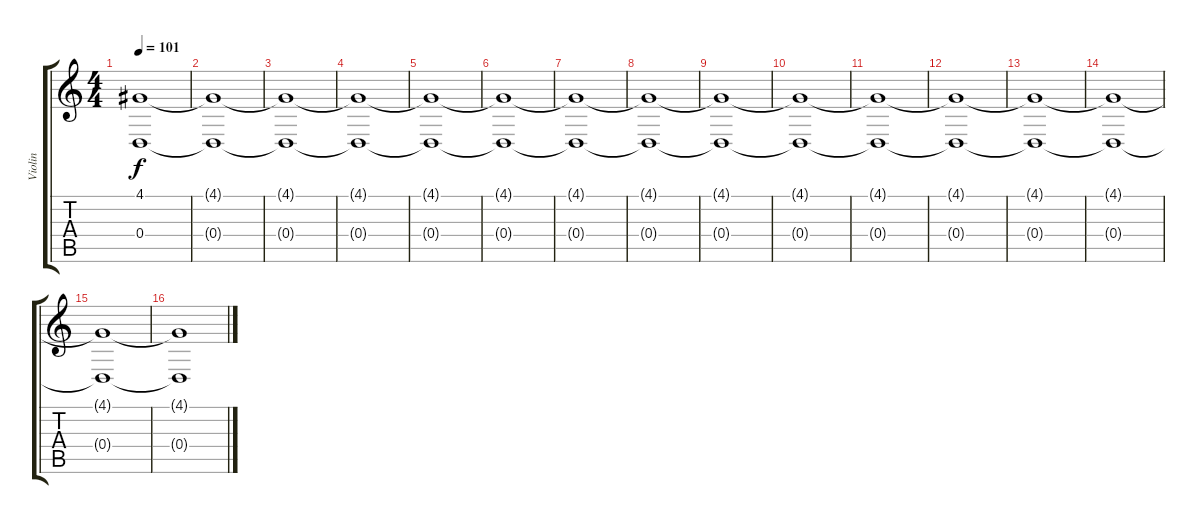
\track ("Violin" "Violin") {instrument viola}
\staff {score tabs}
\tuning (E4 B3 G3 D3 A2 E2) {hide}
\ts (4 4)
\tempo 101
\clef g2
\ks c
(4.1{t} 0.4{t}).1{dy f} |
(4.1{t} 0.4{t}).1 |
(4.1{t} 0.4{t}).1 |
(4.1{t} 0.4{t}).1 |
(4.1{t} 0.4{t}).1 |
(4.1{t} 0.4{t}).1 |
(4.1{t} 0.4{t}).1 |
(4.1{t} 0.4{t}).1 |
(4.1{t} 0.4{t}).1 |
(4.1{t} 0.4{t}).1 |
(4.1{t} 0.4{t}).1 |
(4.1{t} 0.4{t}).1 |
(4.1{t} 0.4{t}).1 |
(4.1{t} 0.4{t}).1 |
(4.1{t} 0.4{t}).1 |
(4.1{t} 0.4{t}).1
